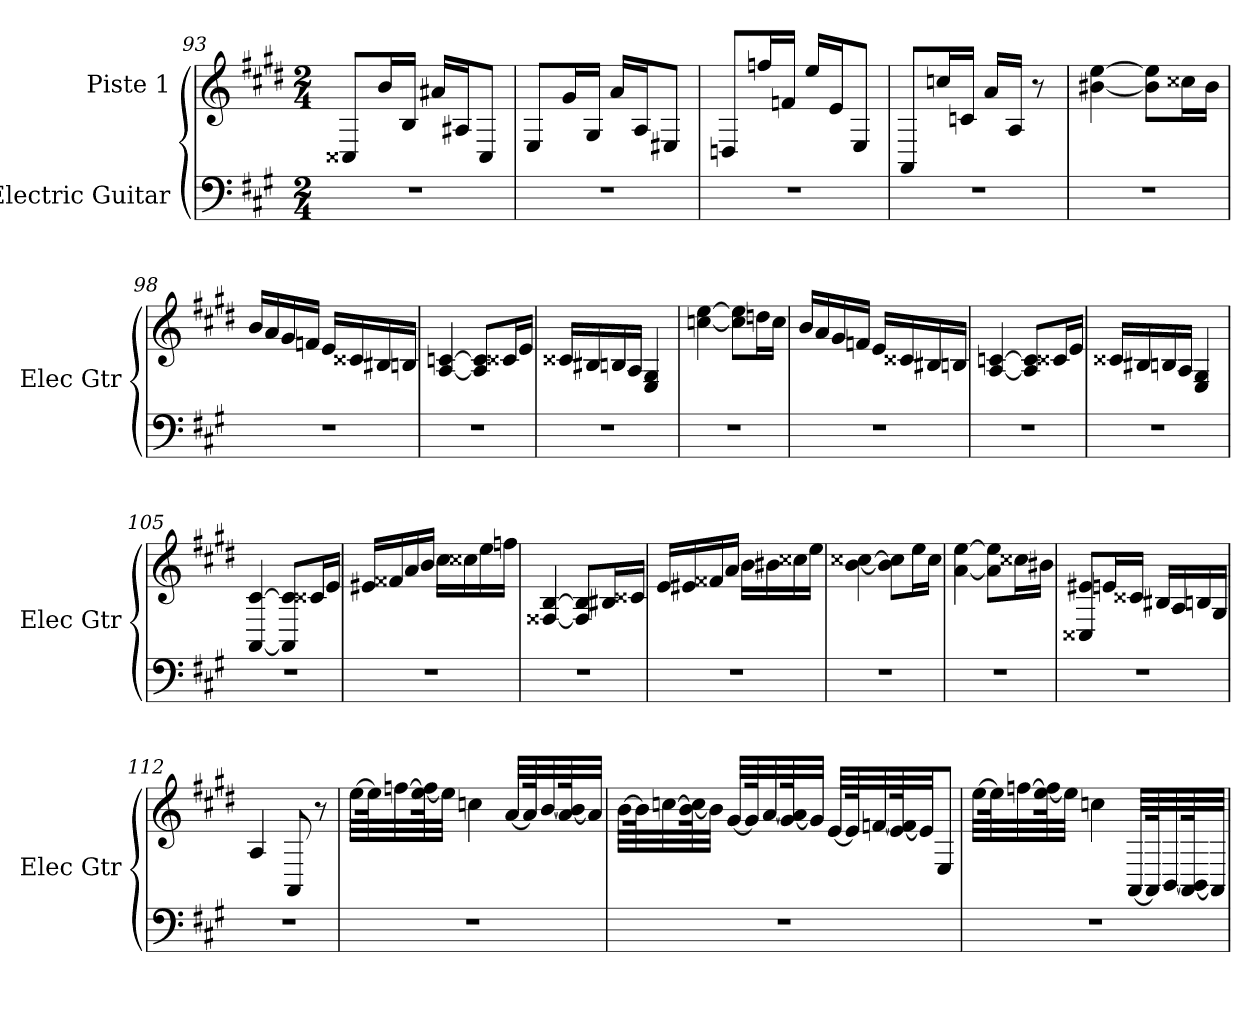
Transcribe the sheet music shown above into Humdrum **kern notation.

**kern	**kern
*part2	*part1
*staff2	*staff1
*I"Electric Guitar	*I"Piste 1
*I'Elec Gtr	*
!!LO:LB:g=z
*clefF4	*clefG2
*k[f#c#g#]	*k[f#c#g#d#]
*A:	*E:
*M2/4	*M2/4
=93	=93
2r	8C##X/L
.	16b/L
.	16B/JJ
.	16a#X/LL
.	16A#X/J
.	8C##/J
=94	=94
2r	8E/L
.	16g#/L
.	16G#/JJ
.	16a/LL
.	16A/J
.	8E#X/J
=95	=95
2r	8Dn/L
.	16ffn/L
.	16fn/JJ
.	16ee/LL
.	16e/J
.	8E/J
=96	=96
2r	8AA/L
.	16ccn/L
.	16cn/JJ
.	16a/LL
.	16A/JJ
.	8r
=97	=97
2r	[4b#X\ [4ee\
.	8b#\] 8ee\]L
.	16cc##X\L
.	16b#\JJ
!!LO:LB:g=z
=98	=98
2r	16b/LL
.	16a/
.	16g#/
.	16fn/JJ
.	16e/LL
.	16c##X/
.	16B#X/
.	16Bn/JJ
=99	=99
2r	[4A/ [4cn/
.	8A/] 8c/]L
.	16c##X/L
.	16e/JJ
=100	=100
2r	16c##X/LL
.	16B#X/
.	16Bn/
.	16A/JJ
.	4E/ 4G#/
=101	=101
2r	[4ccn\ [4ee\
.	8cc\] 8ee\]L
.	16ddn\L
.	16cc\JJ
=102	=102
2r	16b/LL
.	16a/
.	16g#/
.	16fn/JJ
.	16e/LL
.	16c##X/
.	16B#X/
.	16Bn/JJ
!!LO:PB:g=z
=103	=103
2r	[4A/ [4cn/
.	8A/] 8c/]L
.	16c##X/L
.	16e/JJ
=104	=104
2r	16c##X/LL
.	16B#X/
.	16Bn/
.	16A/JJ
.	4E/ 4G#/
=105	=105
2r	[4AA/ [4c#/
.	8AA/] 8c#/]L
.	16c##X/L
.	16e/JJ
=106	=106
2r	16e#X/LL
.	16f##X/
.	16a/
.	16b/JJ
.	16cc#\LL
.	16cc##X\
.	16ee\
.	16ffn\JJ
=107	=107
2r	[4F##X/ [4B/
.	8F##/] 8B/]L
.	16B#X/L
.	16c##X/JJ
!!LO:LB:g=z
=108	=108
2r	16e/LL
.	16e#X/
.	16f##X/
.	16a/JJ
.	16b\LL
.	16b#X\
.	16cc##X\
.	16ee\JJ
=109	=109
2r	[4b\ [4cc##X\
.	8b\] 8cc##\]L
.	16ee\L
.	16cc##\JJ
=110	=110
2r	[4a\ [4ee\
.	8a\] 8ee\]L
.	16cc##X\L
.	16b#X\JJ
=111	=111
2r	8C##X/ 8e#X/L
.	16en/L
.	16c##X/JJ
.	16B#X/LL
.	16A/
.	16Bn/
.	16G#/JJ
=112	=112
2r	4A/
.	8AA/
.	8r
!!LO:LB:g=z
=113	=113
2r	[32ee\LLL
.	64ee\K]
.	[32ffn\
.	[64ee\ 64ff\]K
.	32ee\JJJ]
.	4ccn\
.	[32a/LLL
.	64a/K]
.	[32b/
.	[64a/ 64b/]K
.	32a/JJJ]
=114	=114
2r	[32b\LLL
.	64b\K]
.	[32ccn\
.	[64b\ 64cc\]K
.	32b\JJJ]
.	[32g#/LLL
.	64g#/K]
.	[32a/
.	[64g#/ 64a/]K
.	32g#/JJJ]
.	[32e/LLL
.	64e/K]
.	[32fn/
.	[64e/ 64f/]K
.	32e/JJ]
.	8E/J
!!LO:LB:g=z
=115	=115
2r	[32ee\LLL
.	64ee\K]
.	[32ffn\
.	[64ee\ 64ff\]K
.	32ee\JJJ]
.	4ccn\
.	[32AA/LLL
.	64AA/K]
.	[32BB/
.	[64AA/ 64BB/]K
.	32AA/JJJ]
=	=
*-	*-
